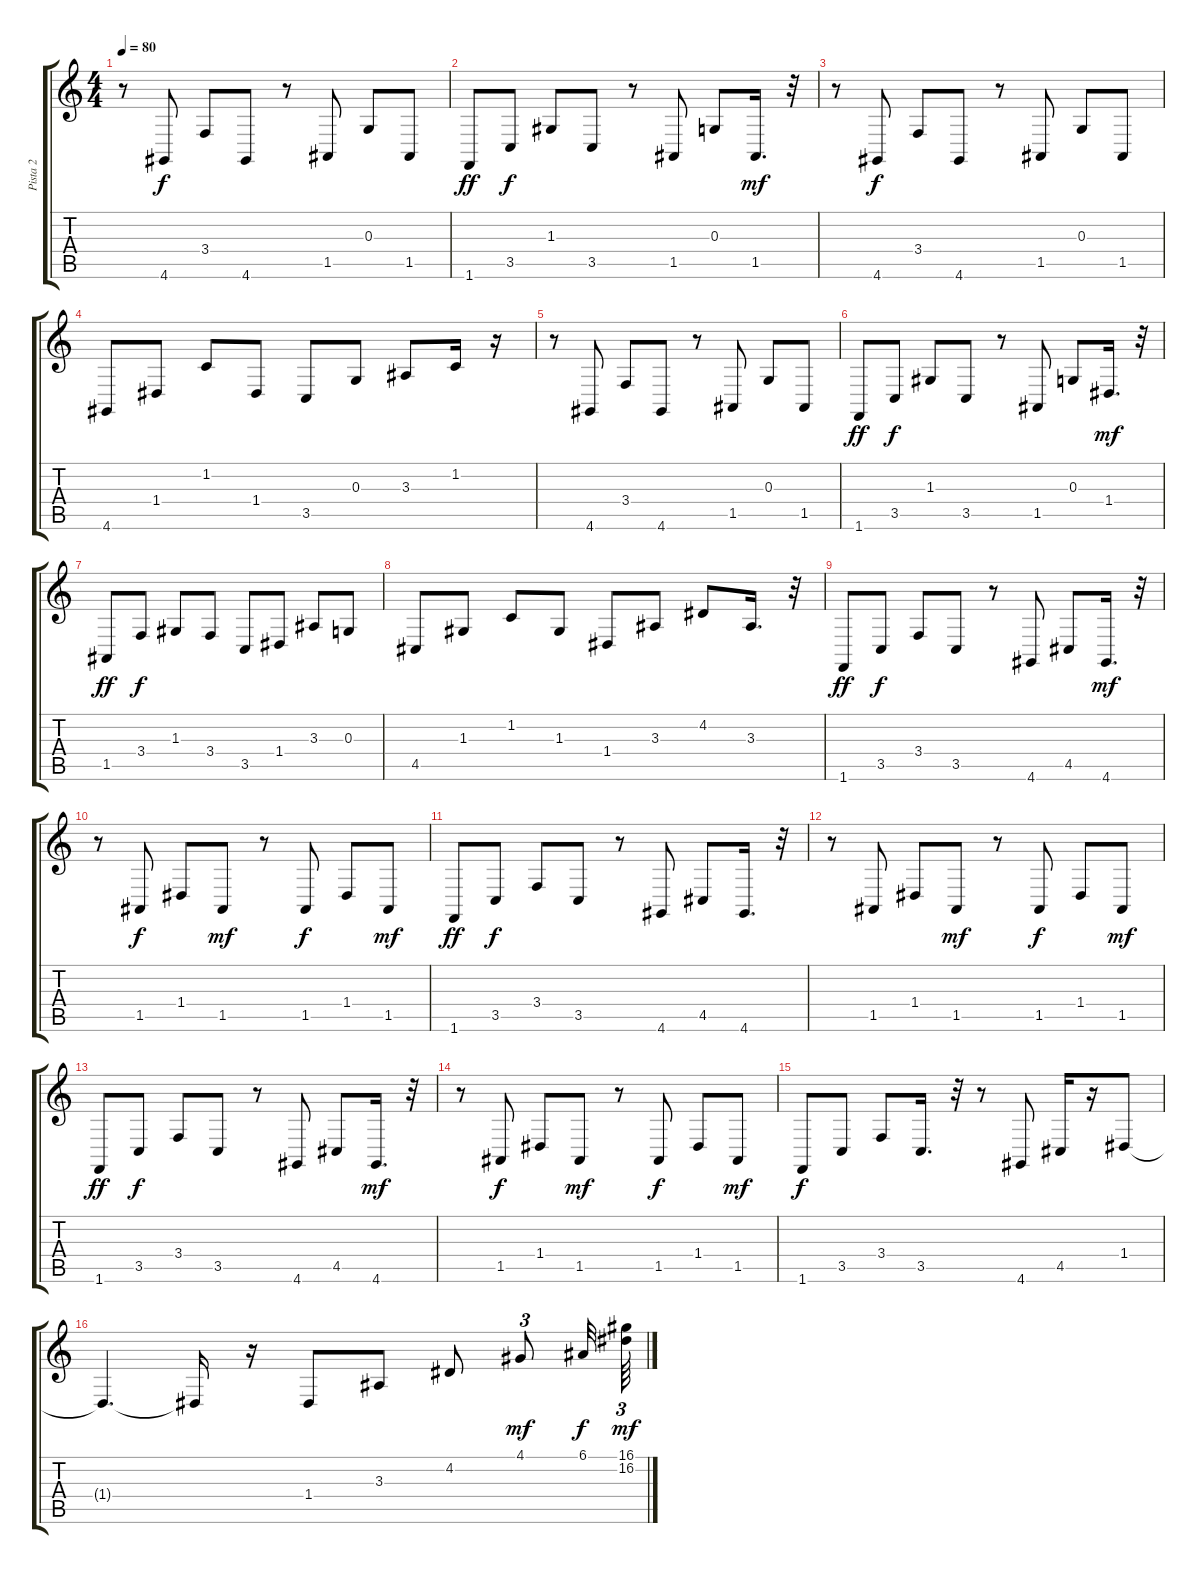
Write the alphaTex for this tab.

\track ("Pista 2" "Pista 2") {instrument electricpiano1}
\staff {score tabs}
\tuning (E4 B3 G3 D3 A2 E2) {hide}
\ts (4 4)
\tempo 80
\clef g2
\ks c
r.8{dy f} 4.6.8 3.4.8 4.6.8 r.8 1.5.8 0.3.8 1.5.8 |
1.6.8{dy ff} 3.5.8{dy f} 1.3.8 3.5.8 r.8 1.5.8 0.3.8 1.5.16{d dy mf} r.32 |
r.8 4.6.8{dy f} 3.4.8 4.6.8 r.8 1.5.8 0.3.8 1.5.8 |
4.6.8 1.4.8 1.2.8 1.4.8 3.5.8 0.3.8 3.3.8 1.2.16 r.16 |
r.8 4.6.8 3.4.8 4.6.8 r.8 1.5.8 0.3.8 1.5.8 |
1.6.8{dy ff} 3.5.8{dy f} 1.3.8 3.5.8 r.8 1.5.8 0.3.8 1.4.16{d dy mf} r.32 |
1.5.8{dy ff} 3.4.8{dy f} 1.3.8 3.4.8 3.5.8 1.4.8 3.3.8 0.3.8 |
4.5.8 1.3.8 1.2.8 1.3.8 1.4.8 3.3.8 4.2.8 3.3.16{d} r.32 |
1.6.8{dy ff} 3.5.8{dy f} 3.4.8 3.5.8 r.8 4.6.8 4.5.8 4.6.16{d dy mf} r.32 |
r.8 1.5.8{dy f} 1.4.8 1.5.8{dy mf} r.8 1.5.8{dy f} 1.4.8 1.5.8{dy mf} |
1.6.8{dy ff} 3.5.8{dy f} 3.4.8 3.5.8 r.8 4.6.8 4.5.8 4.6.16{d} r.32 |
r.8 1.5.8 1.4.8 1.5.8{dy mf} r.8 1.5.8{dy f} 1.4.8 1.5.8{dy mf} |
1.6.8{dy ff} 3.5.8{dy f} 3.4.8 3.5.8 r.8 4.6.8 4.5.8 4.6.16{d dy mf} r.32 |
r.8 1.5.8{dy f} 1.4.8 1.5.8{dy mf} r.8 1.5.8{dy f} 1.4.8 1.5.8{dy mf} |
1.6.8{dy f} 3.5.8 3.4.8 3.5.16{d} r.32 r.8 4.6.8 4.5.16 r.16 1.4.8 |
1.4{t}.4{d} 1.4{t}.16 r.16 1.4.8 3.3.8 4.2.8 4.1.8{tu (3 2) dy mf} 6.1.32{dy f} (16.1 16.2).64{tu (3 2) dy mf}
